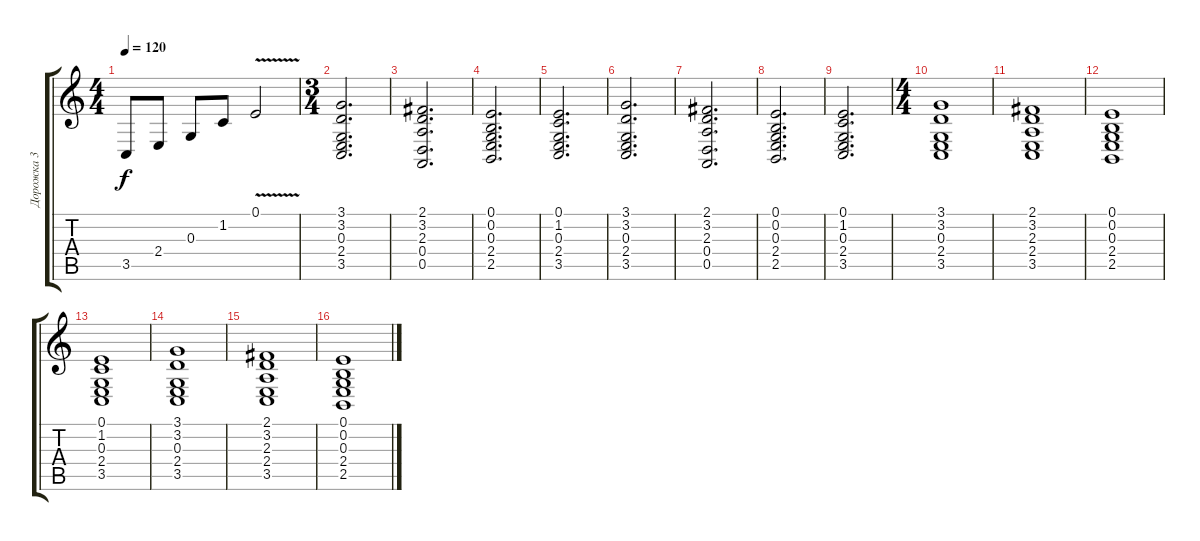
\track ("Дорожка 3" "Дорожка 3") {instrument lead1square}
\staff {score tabs}
\tuning (E4 B3 G3 D3 A2 E2) {hide}
\ts (4 4)
\tempo 120
\clef g2
\ks c
3.5.8{dy f} 2.4.8 0.3.8 1.2.8 0.1{v}.2 |
\ts (3 4)
(3.1 3.2 0.3 2.4 3.5).2{d} |
(2.1 3.2 2.3 0.4 0.5).2{d} |
(0.1 0.2 0.3 2.4 2.5).2{d} |
(0.1 1.2 0.3 2.4 3.5).2{d} |
(3.1 3.2 0.3 2.4 3.5).2{d} |
(2.1 3.2 2.3 0.4 0.5).2{d} |
(0.1 0.2 0.3 2.4 2.5).2{d} |
(0.1 1.2 0.3 2.4 3.5).2{d} |
\ts (4 4)
(3.1 3.2 0.3 2.4 3.5).1 |
(2.1 3.2 2.3 2.4 3.5).1 |
(0.1 0.2 0.3 2.4 2.5).1 |
(0.1 1.2 0.3 2.4 3.5).1 |
(3.1 3.2 0.3 2.4 3.5).1 |
(2.1 3.2 2.3 2.4 3.5).1 |
(0.1 0.2 0.3 2.4 2.5).1
